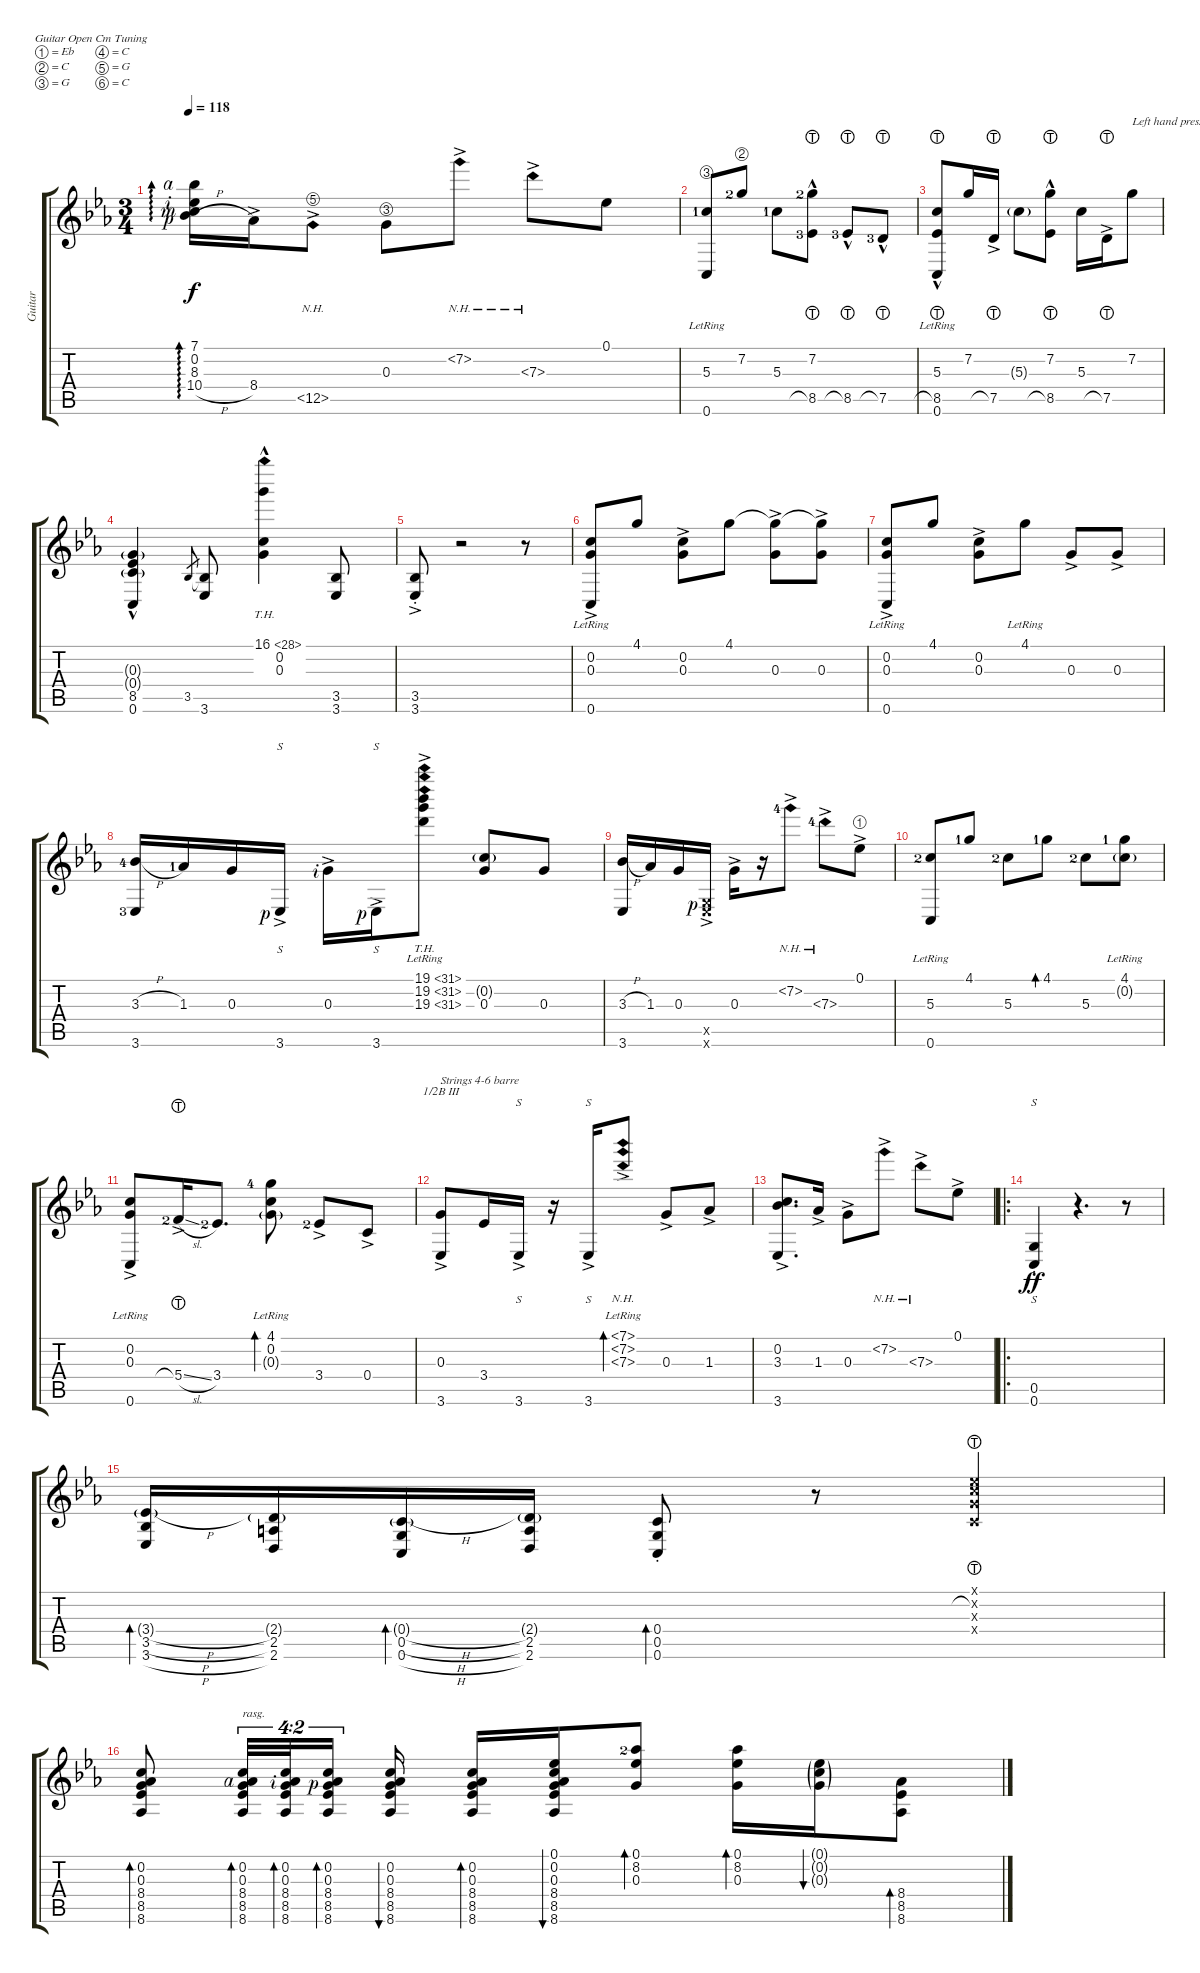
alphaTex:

\defaultSystemsLayout 4
\bracketExtendMode groupsimilarinstruments
\otherSystemsTrackNameOrientation horizontal
\track ("Guitar" "Guitar") {instrument acousticguitarsteel}
\staff {score tabs}
\tuning (Eb4 C4 G3 C3 G2 C2)
\ts (3 4)
\scale
0.817611
\tempo 118
\accidentals auto
\clef g2
\ottava regular
\simile none
\ks cminor
(10.4{h rf 1 acc b} 8.3{rf 2 acc b} 0.2{rf 3 acc forcenatural} 7.1{rf 4 acc b}).16{ad 0 dy f beam Down} 8.4{ac acc b}.16{beam Down} 12.5{nh string ac acc forcenatural}.8{beam Down} 0.3{string acc forcenatural}.8{beam Down} 7.2{nh ac acc forcenatural}.8{beam Down} 7.3{nh ac acc forcenatural}.8{beam Down} 0.1{acc b}.8{beam Down} |
\scale
1.18239 (5.3{string lf 2 acc forcenatural} 0.6{lr acc forcenatural}).8{beam Up} 7.2{string lf 3 acc forcenatural}.8{beam Up} 5.3{lf 2 acc forcenatural}.8{beam Down} (7.2{lf 3 acc forcenatural} 8.5{lht hac lf 4 acc b}).8{beam Down} 8.5{lht hac lf 4 acc b}.8{beam Up} 7.5{lht hac lf 4 acc forcenatural}.8{beam Up} |
\scale
1.11807 (5.3{acc forcenatural} 8.5{lht hac acc b} 0.6{lr acc forcenatural}).8{beam Up} 7.2{acc forcenatural}.16{beam Up} 7.5{lht ac acc forcenatural}.16{beam Up} 5.3{g acc forcenatural}.8{beam Down} (7.2{acc forcenatural} 8.5{lht hac acc b}).8{beam Down} 5.3{acc forcenatural}.16{beam Down} 7.5{lht ac acc forcenatural}.16{beam Down} 7.2{acc forcenatural}.8{txt "Left hand presses 4th fret, right hand slaps 16th fret " beam Down} |
\scale
0.881925 (8.5{hac acc b} 0.6{acc forcenatural} 0.4{g acc forcenatural} 0.3{g acc forcenatural}).4{beam Up} 3.5{acc b}.8{gr beam Up} (3.6{acc b} 3.5{t acc b}).8{beam Up} (16.1{th 12 hac acc forcenatural} 0.2{acc forcenatural} 0.3{acc forcenatural}).4{beam Down} (3.6{acc b} 3.5{acc b}).8{beam Up} |
\scale
1.04793 (3.6{ac st acc b} 3.5{ac acc b}).8{beam Up} r.2{beam Up} r.8{beam Up} |
\scale
0.952067 (0.2{acc forcenatural} 0.3{ac acc forcenatural} 0.6{lr acc forcenatural}).8{beam Up} 4.1{acc forcenatural}.8{beam Up} (0.2{acc forcenatural} 0.3{ac acc forcenatural}).8{beam Down} 4.1{acc forcenatural}.8{beam Down} (0.3{ac acc forcenatural} 4.1{t acc forcenatural}).8{beam Down} (0.3{ac acc forcenatural} 4.1{t acc forcenatural}).8{beam Down} |
(0.2{acc forcenatural} 0.3{ac acc forcenatural} 0.6{lr acc forcenatural}).8{beam Up} 4.1{acc forcenatural}.8{beam Up} (0.2{acc forcenatural} 0.3{ac acc forcenatural}).8{beam Down} 4.1{lr acc forcenatural}.8{beam Down} 0.3{ac acc forcenatural}.8{beam Up} 0.3{ac acc forcenatural}.8{beam Up} |
\scale
1.1063 (3.3{h lf 5 acc b} 3.6{lf 4 acc b}).16{beam Up} 1.3{lf 2 acc b}.16{beam Up} 0.3{acc forcenatural}.16{beam Up} 3.6{ac rf 1 acc b}.16{s beam Up} 0.3{ac rf 2 acc forcenatural}.16{beam Down} 3.6{ac rf 1 acc b}.16{s beam Down} (19.1{th 12 ac lr acc b} 19.2{th 12 ac acc forcenatural} 19.3{th 12 ac acc forcenatural}).8{beam Down} (0.3{acc forcenatural} 0.2{g acc forcenatural}).8{beam Up} 0.3{acc forcenatural}.8{beam Up} |
\scale
0.893698 (3.3{h acc b} 3.6{acc b}).16{beam Up} 1.3{acc b}.16{beam Up} 0.3{acc forcenatural}.16{beam Up} (3.6{ac x acc b} 0.5{x rf 1 acc forcenatural}).16{beam Up} 0.3{ac acc forcenatural}.16{beam Down} r.16{beam Down} 7.2{nh ac lf 5 acc forcenatural}.8{beam Down} 7.3{nh ac lf 5 acc forcenatural}.8{beam Down} 0.1{string ac acc b}.8{beam Down} |
\scale
0.973735 (0.6{lr acc forcenatural} 5.3{lf 3 acc forcenatural}).8{beam Up} 4.1{lf 2 acc forcenatural}.8{beam Up} 5.3{lf 3 acc forcenatural}.8{beam Down} 4.1{lf 2 acc forcenatural}.8{bd 30 beam Down} 5.3{lf 3 acc forcenatural}.8{beam Down} (4.1{lr lf 2 acc forcenatural} 0.2{g acc forcenatural}).8{beam Down} |
\scale
1.02626 (0.6{lr acc forcenatural} 0.3{ac acc forcenatural} 0.2{acc forcenatural}).8{beam Up} 5.4{sl lht ac lf 3 acc forcenatural}.16{beam Up} 3.4{lf 3 acc b}.8{d beam Up} (4.1{lr lf 5 acc forcenatural} 0.2{lr acc forcenatural} 0.3{g lr acc forcenatural}).8{bd 30 beam Down} 3.4{ac lf 3 acc b}.8{beam Up} 0.4{ac acc forcenatural}.8{beam Up} |
\scale
1.12946 (0.3{ac acc forcenatural} 3.6{acc b}).8{txt "Strings 4-6 barre" barre (3 half) beam Up} 3.4{acc b}.16{beam Up} 3.6{ac acc b}.16{s beam Up} r.16{beam Up} 3.6{ac acc b}.16{s beam Down} (7.1{nh ac lr acc b} 7.2{nh ac acc forcenatural} 7.3{nh ac acc forcenatural}).8{bd 30 beam Down} 0.3{ac acc forcenatural}.8{beam Up} 1.3{ac acc b}.8{beam Up} |
\scale
0.870536 (3.3{ac acc b} 0.2{acc forcenatural} 3.6{acc b}).8{d beam Up} 1.3{ac acc b}.16{beam Up} 0.3{ac acc forcenatural}.8{beam Down} 7.2{nh ac acc forcenatural}.8{beam Down} 7.3{nh ac acc forcenatural}.8{beam Down} 0.1{ac acc b}.8{beam Down} |
\ro
\scale
1.00176 (0.6{st acc forcenatural} 0.5{st acc forcenatural}).4{s dy ff beam Up} r.4{d beam Up} r.8{beam Up} |
\scale
0.998243 (3.6{h acc b} 3.5{h acc b} 3.4{h g acc b}).16{bd 30 beam Up} (2.4{g acc forcenatural} 2.5{acc forcenatural} 2.6{acc forcenatural}).16{beam Up} (0.6{h acc forcenatural} 0.5{h acc forcenatural} 0.4{h g acc forcenatural}).16{bd 30 beam Up} (2.4{g acc forcenatural} 2.5{acc forcenatural} 2.6{acc forcenatural}).16{beam Up} (0.4{st acc forcenatural} 0.5{st acc forcenatural} 0.6{st acc forcenatural}).8{bd 30 beam Up} r.8{beam Up} (0.4{x acc forcenatural} 0.3{x acc forcenatural} 0.2{lht x acc forcenatural} 0.1{x acc b}).4{beam Up} |
\scale
0.597981 (8.6{acc b} 8.5{acc b} 8.4{acc b} 0.3{acc forcenatural} 0.2{acc forcenatural}).8{bd 30 beam Up} (8.6{acc b} 8.5{acc b} 8.4{rf 4 acc b} 0.2{acc forcenatural} 0.3{acc forcenatural}).32{tu (4 2) bd 30 txt "rasg." beam Up} (8.6{acc b} 8.5{acc b} 8.4{rf 2 acc b} 0.3{acc forcenatural} 0.2{acc forcenatural}).32{tu (4 2) bd 30 beam Up} (8.6{acc b} 8.5{acc b} 8.4{rf 1 acc b} 0.2{acc forcenatural} 0.3{acc forcenatural}).16{tu (4 2) bd 30 beam Up} (8.4{acc b} 8.5{acc b} 8.6{acc b} 0.3{acc forcenatural} 0.2{acc forcenatural}).16{bu 30 beam Up} (8.6{acc b} 8.5{acc b} 8.4{acc b} 0.2{acc forcenatural} 0.3{acc forcenatural}).16{bd 30 beam Up} (8.4{acc b} 8.5{acc b} 8.6{acc b} 0.3{acc forcenatural} 0.1{acc b} 0.2{acc forcenatural}).16{bu 30 beam Up} (0.1{acc b} 8.2{lf 3 acc b} 0.3{acc forcenatural}).8{bd 30 beam Up} (0.3{acc forcenatural} 8.2{acc b} 0.1{acc b}).16{bd 30 beam Down} (0.1{g acc b} 0.2{g acc forcenatural} 0.3{g acc forcenatural}).16{bu 30 beam Down} (8.6{acc b} 8.5{acc b} 8.4{acc b}).8{bd 30 beam Down}
